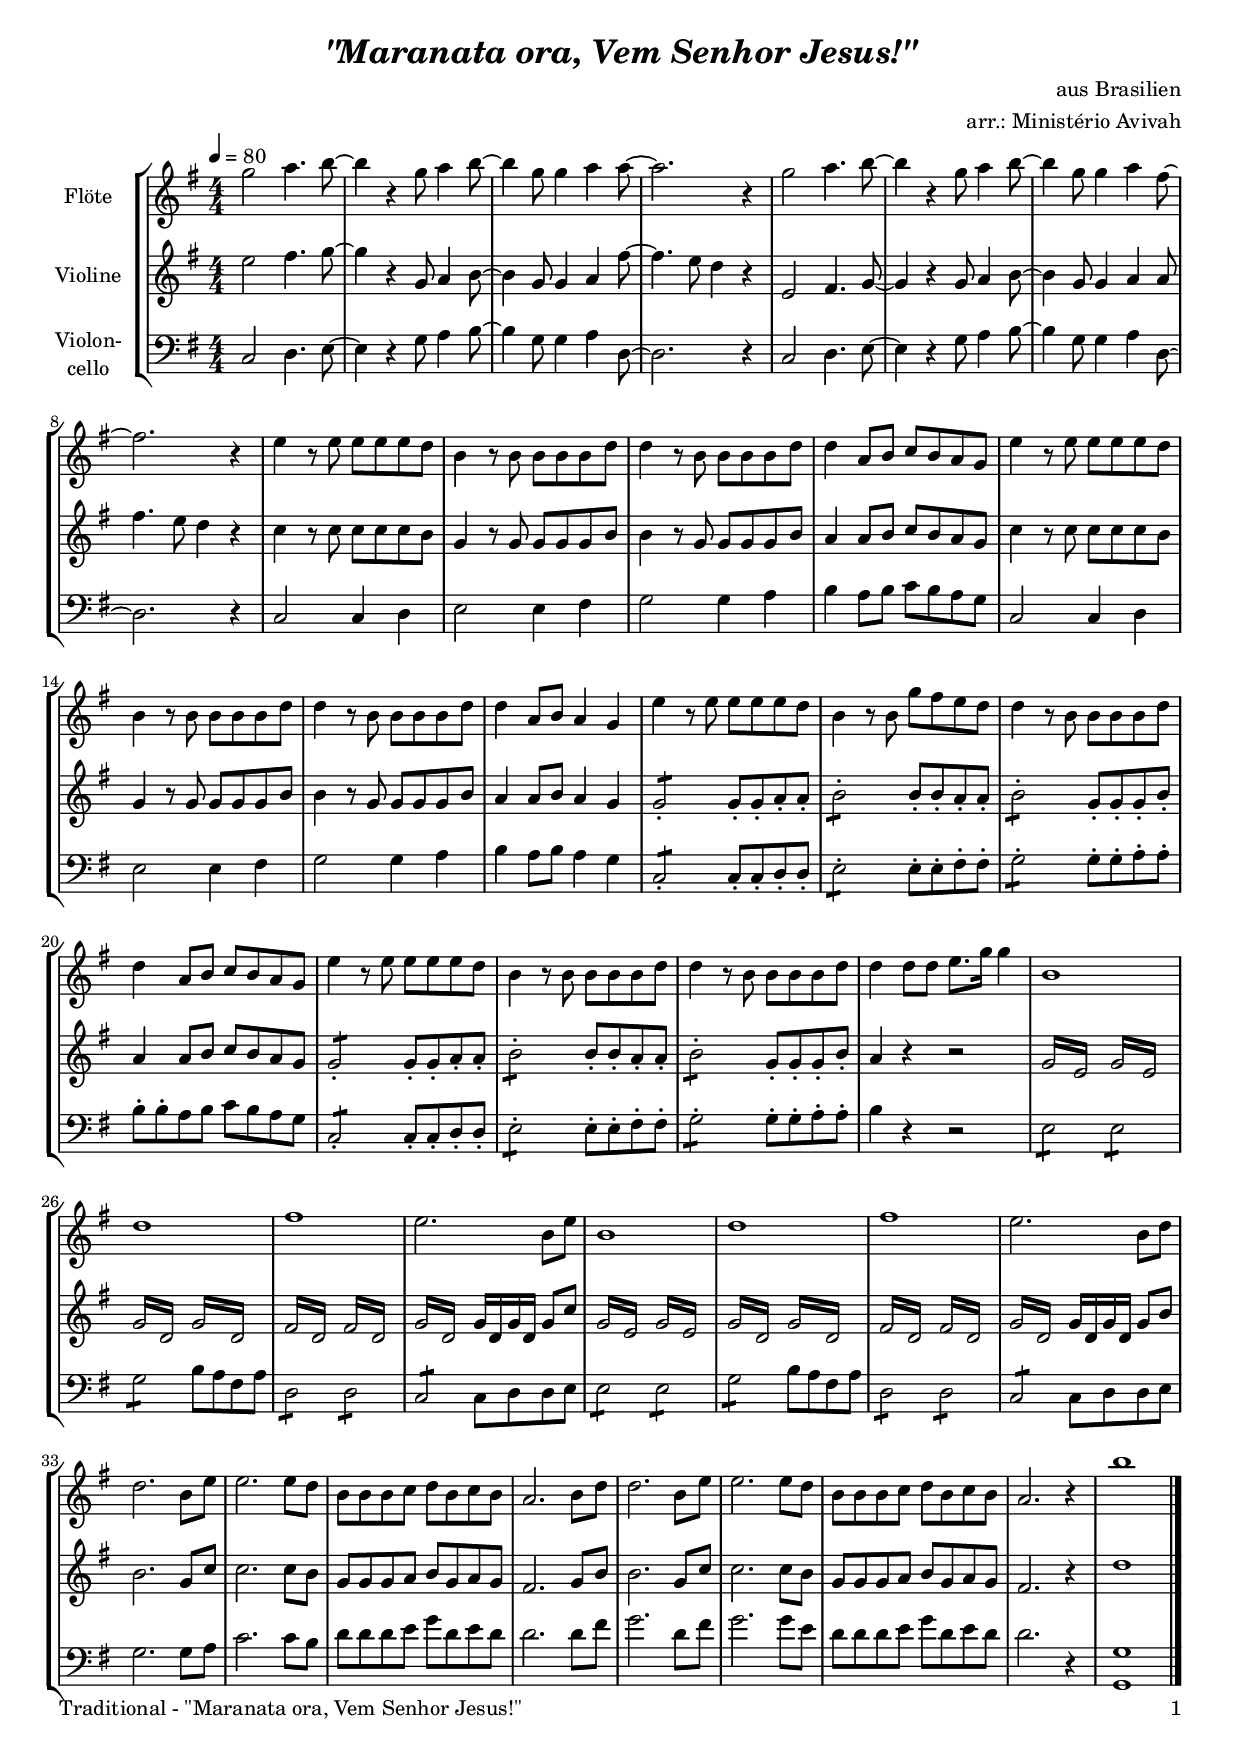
\version "2.24.4"
\include "deutsch.ly"

#(set-global-staff-size 18)

\header {
  title     = \markup \bold \italic "\"Maranata ora, Vem Senhor Jesus!\""
  composer  = "aus Brasilien"
  arranger  = "arr.: Ministério Avivah"
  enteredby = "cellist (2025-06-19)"
%  piece     = ""
}

voiceconsts = {
  \key c \major
  \time 4/4
  \clef "treble"
  \numericTimeSignature
  \compressEmptyMeasures
  % Set default beaming for all staves
%  \set Timing.beamExceptions = #'()
%  \set Timing.baseMoment     = #(ly:make-moment 1 4)
%  \set Timing.beatStructure  = #'(1 1 1 1)
  \tempo 4=80
}

mifl = "flute"
mist = "string ensemble 1"
mivl = "violin"
miba = "cello"
mipz = "pizzicato strings"

va = \relative c'' {
  \voiceconsts

  c2 d4. e8~
  e4 r c8 d4 e8~
  e4 c8 c4 d d8~
  d2. r4
  c2 d4. e8~
  e4 r c8 d4 e8~

  e4 c8 c4 d h8~
  h2. r4
  a r8 a a a a g
  e4 r8 e e e e g
  g4 r8 e e e e g

  g4 d8 e f e d c
  a'4 r8 a a a a g
  e4 r8 e e e e g
  g4 r8 e e e e g

  g4 d8 e d4 c
  a' r8 a a a a g
  e4 r8 e c' h a g
  g4 r8 e e e e g

  g4 d8 e f e d c
  a'4 r8 a a a a g
  e4 r8 e e e e g
  g4 r8 e e e e g

  g4 g8 g a8. c16 c4
  e,1
  g
  h
  a2. e8 a
  e1
  g
  h
  a2. e8 g

  g2. e8 a
  a2. a8 g
  e e e f g e f e
  d2. e8 g
  g2. e8 a
  a2. a8 g

  e e e f g e f e
  d2. r4
  e'1 \bar "|."
}

vb = \relative c'' {
  \voiceconsts

  a2 h4. c8~
  c4 r c,8 d4 e8~
  e4 c8 c4 d h'8~
  h4. a8 g4 r
  a,2 h4. c8~
  c4 r c8 d4 e8~

  e4 c8 c4 d d8
  h'4. a8 g4 r
  f r8 f f f f e
  c4 r8 c c c c e
  e4 r8 c c c c e

  d4 d8 e f e d c
  f4 r8 f f f f e
  c4 r8 c c c c e
  e4 r8 c c c c e

  d4 d8 e d4 c
  \repeat tremolo 4 c8-. c-. c-. d-. d-.
  \repeat tremolo 4 e-. e-. e-. d-. d-.
  \repeat tremolo 4 e-. c-. c-. c-. e-.

  d4 d8 e f e d c
  \repeat tremolo 4 c8-. c-. c-. d-. d-.
  \repeat tremolo 4 e-. e-. e-. d-. d-.
  \repeat tremolo 4 e-. c-. c-. c-. e-.

  d4 r r2
  \repeat tremolo 4 { c16[ a] } \repeat tremolo 4 { c[ a] }
  \repeat tremolo 4 { c[ g] } \repeat tremolo 4 { c[ g] }
  
  \repeat tremolo 4 { h[ g] } \repeat tremolo 4 { h[ g] }
  \repeat tremolo 4 { c[ g] } c g c g c8 f
  
  \repeat tremolo 4 { c16[ a] } \repeat tremolo 4 { c[ a] }
  \repeat tremolo 4 { c[ g] } \repeat tremolo 4 { c[ g] }

  \repeat tremolo 4 { h[ g] } \repeat tremolo 4 { h[ g] }
  \repeat tremolo 4 { c[ g] } c g c g c8 e
  e2. c8 f

  f2. f8 e
  c c c d e c d c
  h2. c8 e
  e2. c8 f
  f2. f8 e

  c c c d e c d c
  h2. r4
  g'1 \bar "|."
}

vc = \relative c, {
  \voiceconsts
  \clef "bass"

  f2 g4. a8~
  a4 r c8 d4 e8~
  e4 c8 c4 d g,8~
  g2. r4
  f2 g4. a8~
  a4 r c8 d4 e8~

  e4 c8 c4 d g,8~
  g2. r4
  f2 f4 g
  a2 a4 h
  c2 c4 d

  e d8 e f e d c
  f,2 f4 g
  a2 a4 h
  c2 c4 d

  e d8 e d4 c
  \repeat tremolo 4 f,8-. f-. f-. g-. g-.
  \repeat tremolo 4 a-. a-. a-. h-. h-.
  \repeat tremolo 4 c-. c-. c-. d-. d-.

  e-. e-. d e f e d c
  \repeat tremolo 4 f,-. f-. f-. g-. g-.
  \repeat tremolo 4 a-. a-. a-. h-. h-.
  \repeat tremolo 4 c-. c-. c-. d-. d-.

  e4 r r2
  \repeat tremolo 4 a,8 \repeat tremolo 4 a
  \repeat tremolo 4 c e d h d
  \repeat tremolo 4 g, \repeat tremolo 4 g
  \repeat tremolo 4 f f g g a

  \repeat tremolo 4 a \repeat tremolo 4 a
  \repeat tremolo 4 c e d h d
  \repeat tremolo 4 g, \repeat tremolo 4 g
  \repeat tremolo 4 f f g g a
  c2. c8 d
  f2. f8 e

  g g g a c g a g
  g2. g8 h
  c2. g8 h
  c2. c8 a
  g g g a c g a g

  g2. r4
  <c,, c'>1 \bar "|."
}


music = \new StaffGroup <<
      \new Staff {
	\set Staff.midiInstrument = \mifl
	\set Staff.instrumentName = \markup \center-column { "Flöte" }
	\transpose c g { \va }
      }

      \new Staff {
	\set Staff.midiInstrument = \mivl
	\set Staff.instrumentName = \markup \center-column { "Violine" }
	\transpose c g { \vb }
      }

      \new Staff {
	\set Staff.midiInstrument = \miba
	\set Staff.instrumentName = \markup \center-column { "Violon-" "cello" }
	\transpose c g { \vc }
      }
>>

\book {
   \paper {
    print-page-number = ##t
    print-first-page-number = ##t
    ragged-last-bottom = ##f
    oddHeaderMarkup = \markup \null
    evenHeaderMarkup = \markup \null
    oddFooterMarkup = \markup {
      \fill-line {
        \if \should-print-page-number
        "Traditional - \"Maranata ora, Vem Senhor Jesus!\"" \fromproperty #'page:page-number-string
      }
    }
    evenFooterMarkup = \oddFooterMarkup
  } \score {
    \music
    \layout {}
  }

  \score {
    \unfoldRepeats \music

    \midi {
      \context {
        \Score
      }
    }
  }
}